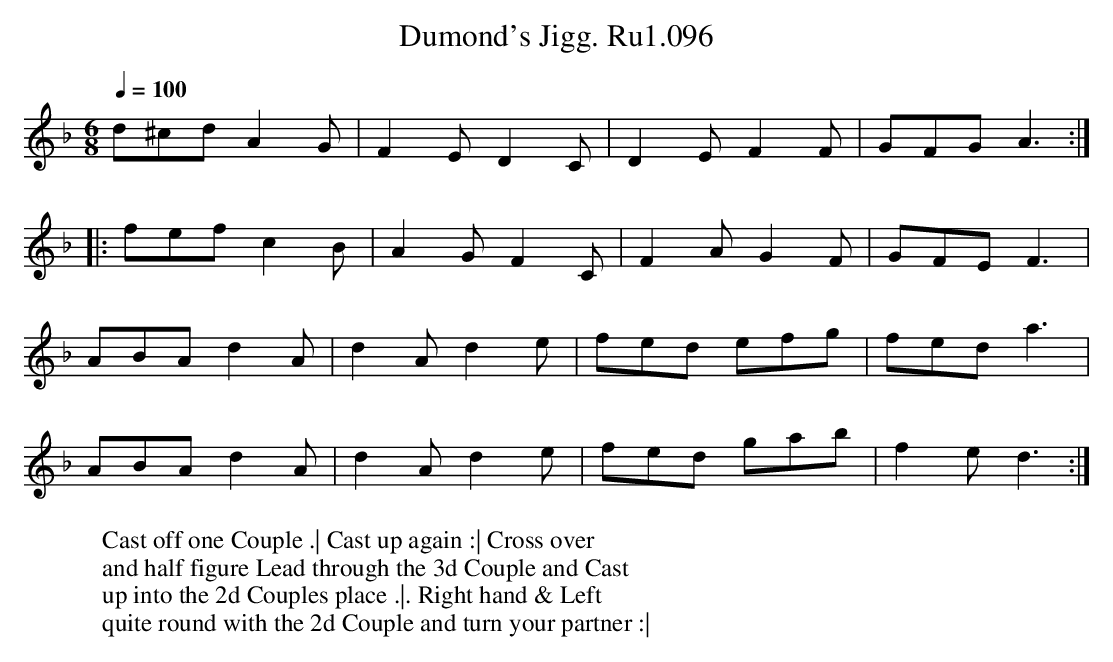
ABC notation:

X:1
T:Dumond's Jigg. Ru1.096
M:6/8
L:1/8
Q:1/4=100
K:Dm
d^cd A2G|F2ED2C|D2EF2F|GFGA3:|
|:fefc2B|A2GF2C|F2AG2F|GFEF3|
ABAd2A|d2Ad2e|fed efg|feda3|
ABAd2A|d2Ad2e|fed gab|f2ed3:|
W:Cast off one Couple .| Cast up again :| Cross over
W:and half figure Lead through the 3d Couple and Cast
W:up into the 2d Couples place .|. Right hand & Left
W:quite round with the 2d Couple and turn your partner :|
